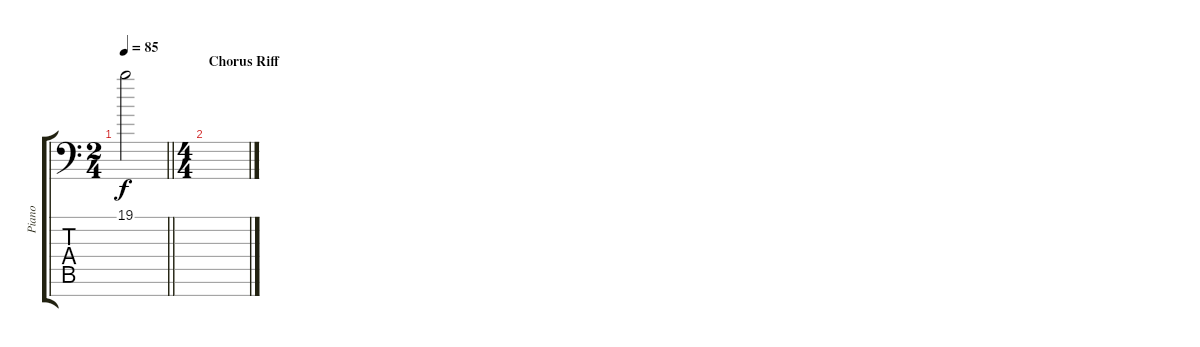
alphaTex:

\track ("Piano" "Piano") {instrument acousticgrandpiano}
\staff {score tabs}
\tuning (E4 B3 G3 D3 A2 E2 C-1) {hide}
\ts (2 4)
\tempo 85
\clef f4
\barLineRight lightlight
\ks c
19.1{t}.2{dy f} |
\ts (4 4)
\section ("" "Chorus Riff")
